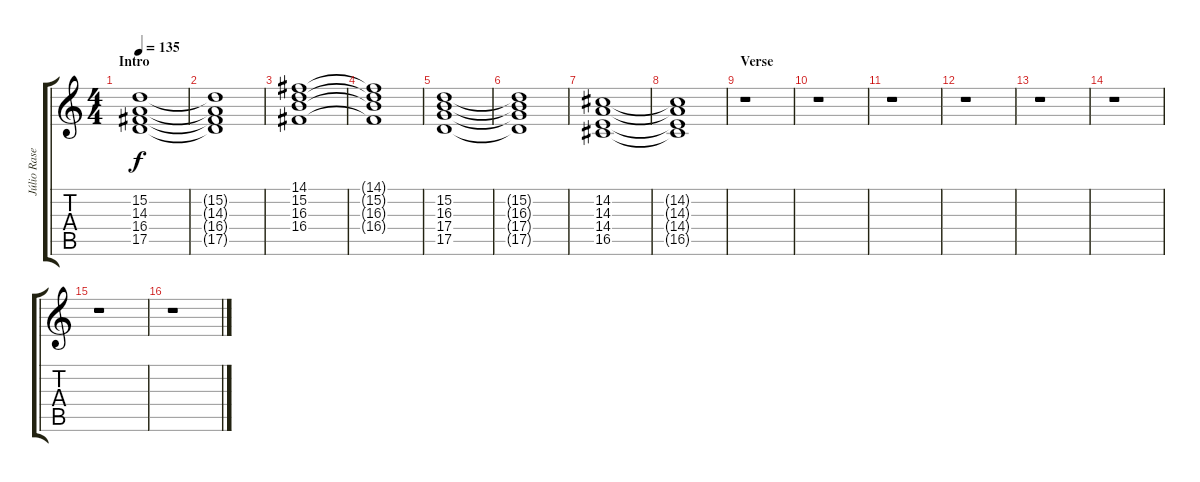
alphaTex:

\track ("Júlio Rasec" "Júlio Rase") {instrument drawbarorgan}
\staff {score tabs}
\tuning (E4 B3 G3 D3 A2 E2) {hide}
\ts (4 4)
\section ("" "Intro")
\tempo 135
\clef g2
\ks c
(15.2 14.3 16.4 17.5).1{dy f instrument drawbarorgan} |
(15.2{t} 14.3{t} 16.4{t} 17.5{t}).1 |
(14.1 15.2 16.3 16.4).1 |
(14.1{t} 15.2{t} 16.3{t} 16.4{t}).1 |
(15.2 16.3 17.4 17.5).1 |
(15.2{t} 16.3{t} 17.4{t} 17.5{t}).1 |
(14.2 14.3 14.4 16.5).1 |
(14.2{t} 14.3{t} 14.4{t} 16.5{t}).1 |
\section ("" "Verse")
r.1 |
r.1 |
r.1 |
r.1 |
r.1 |
r.1 |
r.1 |
r.1
